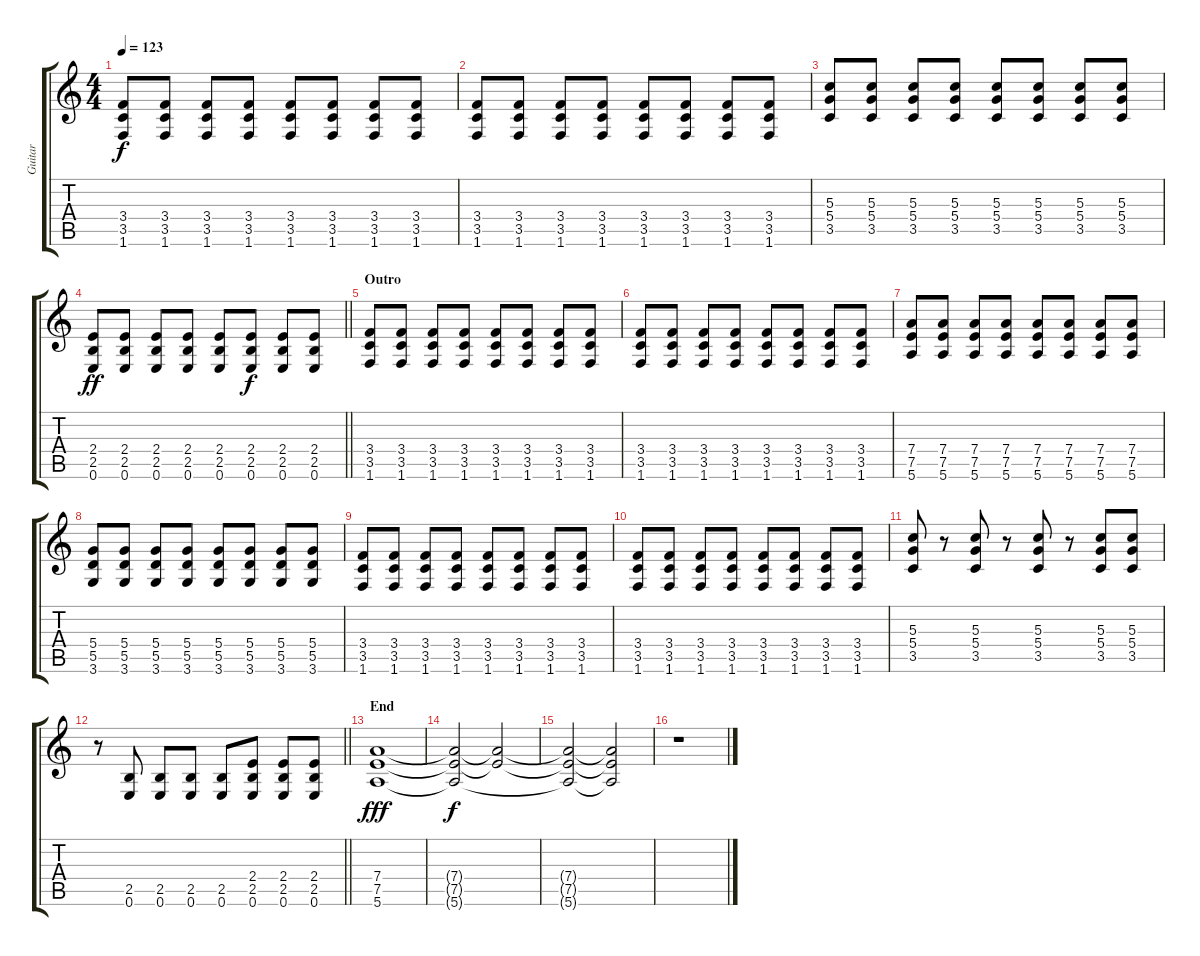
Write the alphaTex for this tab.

\track ("Guitar" "Guitar") {instrument distortionguitar}
\staff {score tabs}
\tuning (E4 B3 G3 D3 A2 E2) {hide}
\ts (4 4)
\tempo 123
\clef g2
\ks c
(3.4 3.5 1.6).8{dy f} (3.4 3.5 1.6).8 (3.4 3.5 1.6).8 (3.4 3.5 1.6).8 (3.4 3.5 1.6).8 (3.4 3.5 1.6).8 (3.4 3.5 1.6).8 (3.4 3.5 1.6).8 |
(3.4 3.5 1.6).8 (3.4 3.5 1.6).8 (3.4 3.5 1.6).8 (3.4 3.5 1.6).8 (3.4 3.5 1.6).8 (3.4 3.5 1.6).8 (3.4 3.5 1.6).8 (3.4 3.5 1.6).8 |
(5.3 5.4 3.5).8 (5.3 5.4 3.5).8 (5.3 5.4 3.5).8 (5.3 5.4 3.5).8 (5.3 5.4 3.5).8 (5.3 5.4 3.5).8 (5.3 5.4 3.5).8 (5.3 5.4 3.5).8 |
\barLineRight lightlight
(2.4 2.5 0.6).8{dy ff} (2.4 2.5 0.6).8 (2.4 2.5 0.6).8 (2.4 2.5 0.6).8 (2.4 2.5 0.6).8 (2.4 2.5 0.6).8{dy f} (2.4 2.5 0.6).8 (2.4 2.5 0.6).8 |
\section ("" "Outro")
(3.4 3.5 1.6).8 (3.4 3.5 1.6).8 (3.4 3.5 1.6).8 (3.4 3.5 1.6).8 (3.4 3.5 1.6).8 (3.4 3.5 1.6).8 (3.4 3.5 1.6).8 (3.4 3.5 1.6).8 |
(3.4 3.5 1.6).8 (3.4 3.5 1.6).8 (3.4 3.5 1.6).8 (3.4 3.5 1.6).8 (3.4 3.5 1.6).8 (3.4 3.5 1.6).8 (3.4 3.5 1.6).8 (3.4 3.5 1.6).8 |
(7.4 7.5 5.6).8 (7.4 7.5 5.6).8 (7.4 7.5 5.6).8 (7.4 7.5 5.6).8 (7.4 7.5 5.6).8 (7.4 7.5 5.6).8 (7.4 7.5 5.6).8 (7.4 7.5 5.6).8 |
(5.4 5.5 3.6).8 (5.4 5.5 3.6).8 (5.4 5.5 3.6).8 (5.4 5.5 3.6).8 (5.4 5.5 3.6).8 (5.4 5.5 3.6).8 (5.4 5.5 3.6).8 (5.4 5.5 3.6).8 |
(3.4 3.5 1.6).8 (3.4 3.5 1.6).8 (3.4 3.5 1.6).8 (3.4 3.5 1.6).8 (3.4 3.5 1.6).8 (3.4 3.5 1.6).8 (3.4 3.5 1.6).8 (3.4 3.5 1.6).8 |
(3.4 3.5 1.6).8 (3.4 3.5 1.6).8 (3.4 3.5 1.6).8 (3.4 3.5 1.6).8 (3.4 3.5 1.6).8 (3.4 3.5 1.6).8 (3.4 3.5 1.6).8 (3.4 3.5 1.6).8 |
(5.3 5.4 3.5).8 r.8 (5.3 5.4 3.5).8 r.8 (5.3 5.4 3.5).8 r.8 (5.3 5.4 3.5).8 (5.3 5.4 3.5).8 |
\barLineRight lightlight
r.8 (2.5 0.6).8 (2.5 0.6).8 (2.5 0.6).8 (2.5 0.6).8 (2.4 2.5 0.6).8 (2.4 2.5 0.6).8 (2.4 2.5 0.6).8 |
\section ("" "End")
(7.4 7.5 5.6).1{dy fff} |
(7.4{t} 7.5{t} 5.6{t}).2{dy f} (7.4{t} 7.5{t}).2 |
(7.4{t} 7.5{t} 5.6{t}).2 (7.4{t} 7.5{t} 5.6{t}).2 |
r.1
